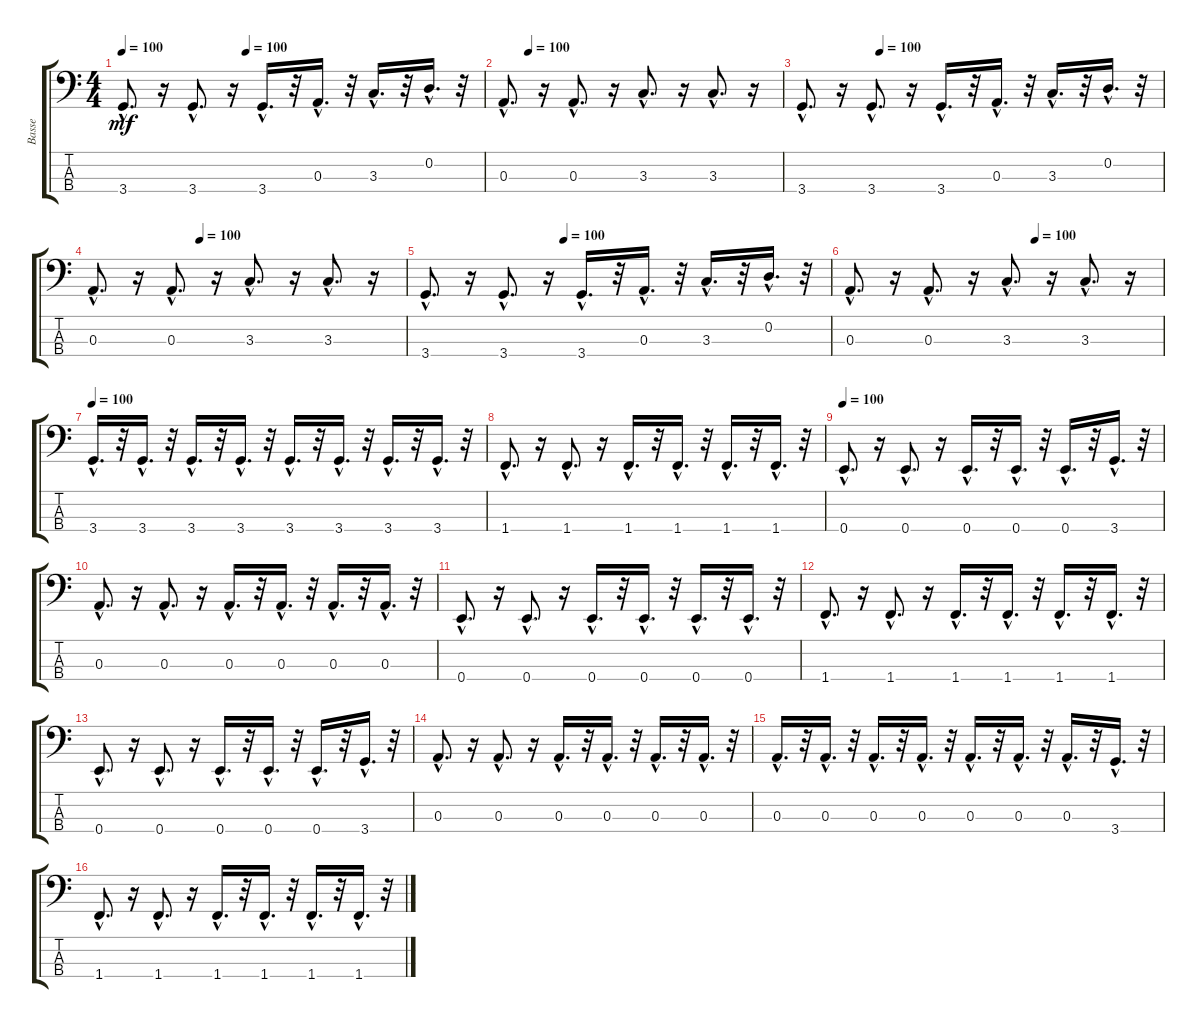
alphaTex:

\track ("Basse" "Basse") {instrument acousticbass}
\staff {score tabs}
\tuning (G2 D2 A1 E1) {hide}
\ts (4 4)
\tempo 100
\tempo (100 0.34375)
\clef f4
\ks c
3.4{hac}.8{d dy mf} r.16 3.4{hac}.8{d} r.16 3.4{hac}.16{d} r.32 0.3{hac}.16{d} r.32 3.3{hac}.16{d} r.32 0.2{hac}.16{d} r.32 |
\tempo (100 0.09375)
0.3{hac}.8{d} r.16 0.3{hac}.8{d} r.16 3.3{hac}.8{d} r.16 3.3{hac}.8{d} r.16 |
\tempo (100 0.21875)
3.4{hac}.8{d} r.16 3.4{hac}.8{d} r.16 3.4{hac}.16{d} r.32 0.3{hac}.16{d} r.32 3.3{hac}.16{d} r.32 0.2{hac}.16{d} r.32 |
\tempo (100 0.34375)
0.3{hac}.8{d} r.16 0.3{hac}.8{d} r.16 3.3{hac}.8{d} r.16 3.3{hac}.8{d} r.16 |
\tempo (100 0.34375)
3.4{hac}.8{d} r.16 3.4{hac}.8{d} r.16 3.4{hac}.16{d} r.32 0.3{hac}.16{d} r.32 3.3{hac}.16{d} r.32 0.2{hac}.16{d} r.32 |
\tempo (100 0.59375)
0.3{hac}.8{d} r.16 0.3{hac}.8{d} r.16 3.3{hac}.8{d} r.16 3.3{hac}.8{d} r.16 |
\tempo 100
3.4{hac}.16{d} r.32 3.4{hac}.16{d} r.32 3.4{hac}.16{d} r.32 3.4{hac}.16{d} r.32 3.4{hac}.16{d} r.32 3.4{hac}.16{d} r.32 3.4{hac}.16{d} r.32 3.4{hac}.16{d} r.32 |
1.4{hac}.8{d} r.16 1.4{hac}.8{d} r.16 1.4{hac}.16{d} r.32 1.4{hac}.16{d} r.32 1.4{hac}.16{d} r.32 1.4{hac}.16{d} r.32 |
\tempo 100
0.4{hac}.8{d} r.16 0.4{hac}.8{d} r.16 0.4{hac}.16{d} r.32 0.4{hac}.16{d} r.32 0.4{hac}.16{d} r.32 3.4{hac}.16{d} r.32 |
0.3{hac}.8{d} r.16 0.3{hac}.8{d} r.16 0.3{hac}.16{d} r.32 0.3{hac}.16{d} r.32 0.3{hac}.16{d} r.32 0.3{hac}.16{d} r.32 |
0.4{hac}.8{d} r.16 0.4{hac}.8{d} r.16 0.4{hac}.16{d} r.32 0.4{hac}.16{d} r.32 0.4{hac}.16{d} r.32 0.4{hac}.16{d} r.32 |
1.4{hac}.8{d} r.16 1.4{hac}.8{d} r.16 1.4{hac}.16{d} r.32 1.4{hac}.16{d} r.32 1.4{hac}.16{d} r.32 1.4{hac}.16{d} r.32 |
0.4{hac}.8{d} r.16 0.4{hac}.8{d} r.16 0.4{hac}.16{d} r.32 0.4{hac}.16{d} r.32 0.4{hac}.16{d} r.32 3.4{hac}.16{d} r.32 |
0.3{hac}.8{d} r.16 0.3{hac}.8{d} r.16 0.3{hac}.16{d} r.32 0.3{hac}.16{d} r.32 0.3{hac}.16{d} r.32 0.3{hac}.16{d} r.32 |
0.3{hac}.16{d} r.32 0.3{hac}.16{d} r.32 0.3{hac}.16{d} r.32 0.3{hac}.16{d} r.32 0.3{hac}.16{d} r.32 0.3{hac}.16{d} r.32 0.3{hac}.16{d} r.32 3.4{hac}.16{d} r.32 |
1.4{hac}.8{d} r.16 1.4{hac}.8{d} r.16 1.4{hac}.16{d} r.32 1.4{hac}.16{d} r.32 1.4{hac}.16{d} r.32 1.4{hac}.16{d} r.32
